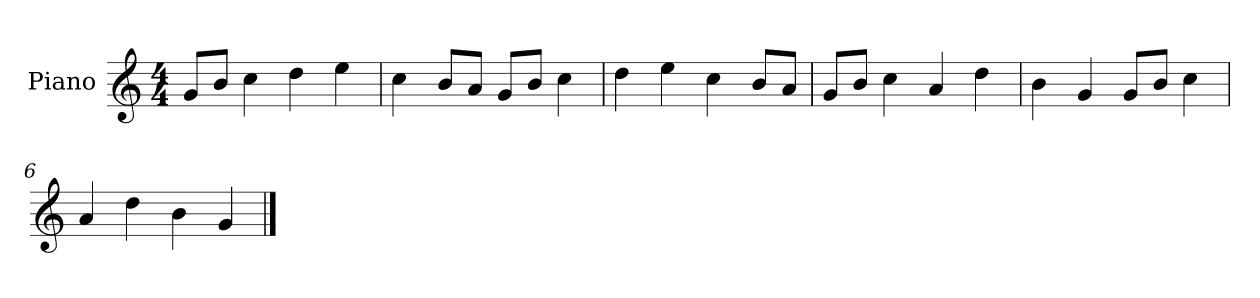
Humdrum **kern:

**kern
*part1
*staff1
*I"Piano
*I'P-no
*clefG2
*k[]
*M4/4
*MM90
=1
8g/L
8b/J
4cc\
4dd\
4ee\
=2
4cc\
8b/L
8a/J
8g/L
8b/J
4cc\
=3
4dd\
4ee\
4cc\
8b/L
8a/J
=4
8g/L
8b/J
4cc\
4a/
4dd\
=5
4b\
4g/
8g/L
8b/J
4cc\
=6
4a/
4dd\
4b\
4g/
==
*-
